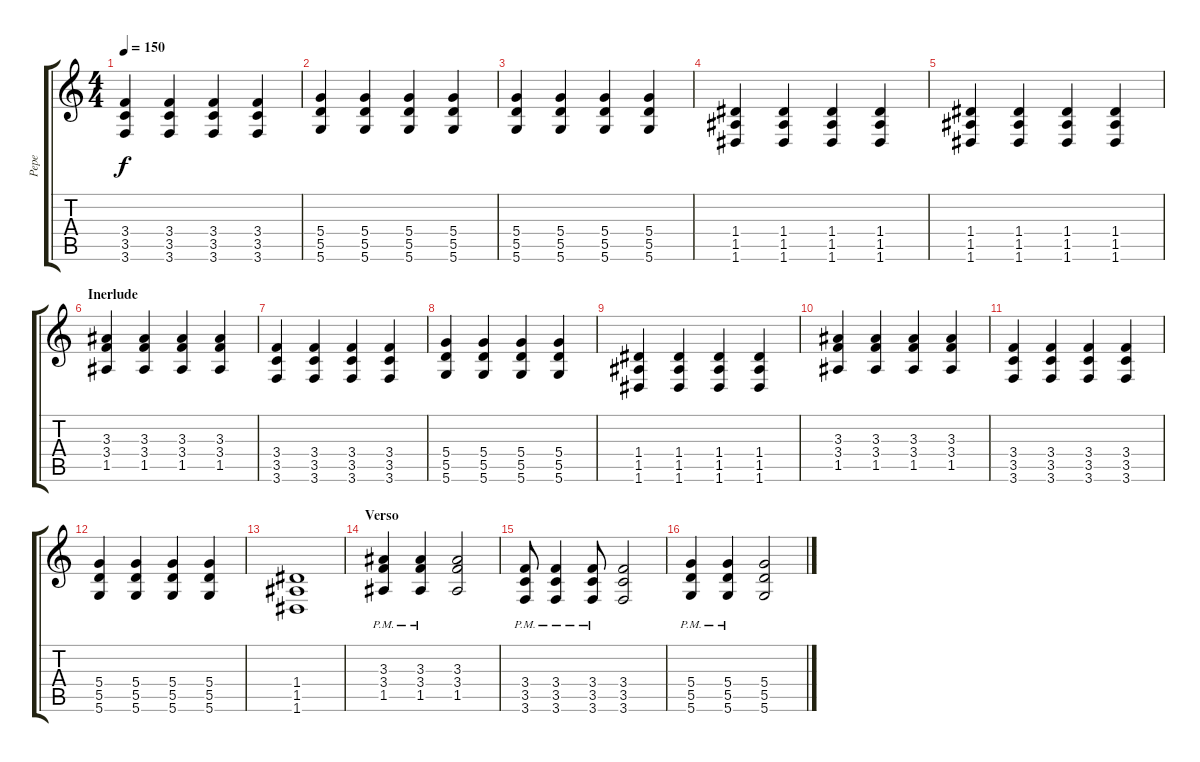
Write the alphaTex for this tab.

\track ("Pepe" "Pepe") {instrument distortionguitar}
\staff {score tabs}
\tuning (E4 B3 G3 D3 A2 D2) {hide}
\ts (4 4)
\tempo 150
\clef g2
\ks c
(3.4 3.5 3.6).4{dy f} (3.4 3.5 3.6).4 (3.4 3.5 3.6).4 (3.4 3.5 3.6).4 |
(5.4 5.5 5.6).4 (5.4 5.5 5.6).4 (5.4 5.5 5.6).4 (5.4 5.5 5.6).4 |
(5.4 5.5 5.6).4 (5.4 5.5 5.6).4 (5.4 5.5 5.6).4 (5.4 5.5 5.6).4 |
(1.4 1.5 1.6).4 (1.4 1.5 1.6).4 (1.4 1.5 1.6).4 (1.4 1.5 1.6).4 |
(1.4 1.5 1.6).4 (1.4 1.5 1.6).4 (1.4 1.5 1.6).4 (1.4 1.5 1.6).4 |
\section ("" "Inerlude")
(3.3 3.4 1.5).4 (3.3 3.4 1.5).4 (3.3 3.4 1.5).4 (3.3 3.4 1.5).4 |
(3.4 3.5 3.6).4 (3.4 3.5 3.6).4 (3.4 3.5 3.6).4 (3.4 3.5 3.6).4 |
(5.4 5.5 5.6).4 (5.4 5.5 5.6).4 (5.4 5.5 5.6).4 (5.4 5.5 5.6).4 |
(1.4 1.5 1.6).4 (1.4 1.5 1.6).4 (1.4 1.5 1.6).4 (1.4 1.5 1.6).4 |
(3.3 3.4 1.5).4 (3.3 3.4 1.5).4 (3.3 3.4 1.5).4 (3.3 3.4 1.5).4 |
(3.4 3.5 3.6).4 (3.4 3.5 3.6).4 (3.4 3.5 3.6).4 (3.4 3.5 3.6).4 |
(5.4 5.5 5.6).4 (5.4 5.5 5.6).4 (5.4 5.5 5.6).4 (5.4 5.5 5.6).4 |
(1.4 1.5 1.6).1 |
\section ("" "Verso")
(3.3{pm} 3.4{pm} 1.5{pm}).4 (3.3{pm} 3.4{pm} 1.5{pm}).4 (3.3 3.4 1.5).2 |
(3.4{pm} 3.5{pm} 3.6{pm}).8 (3.4{pm} 3.5{pm} 3.6{pm}).4 (3.4{pm} 3.5{pm} 3.6{pm}).8 (3.4 3.5 3.6).2 |
(5.4{pm} 5.5{pm} 5.6{pm}).4 (5.4{pm} 5.5{pm} 5.6{pm}).4 (5.4 5.5 5.6).2
